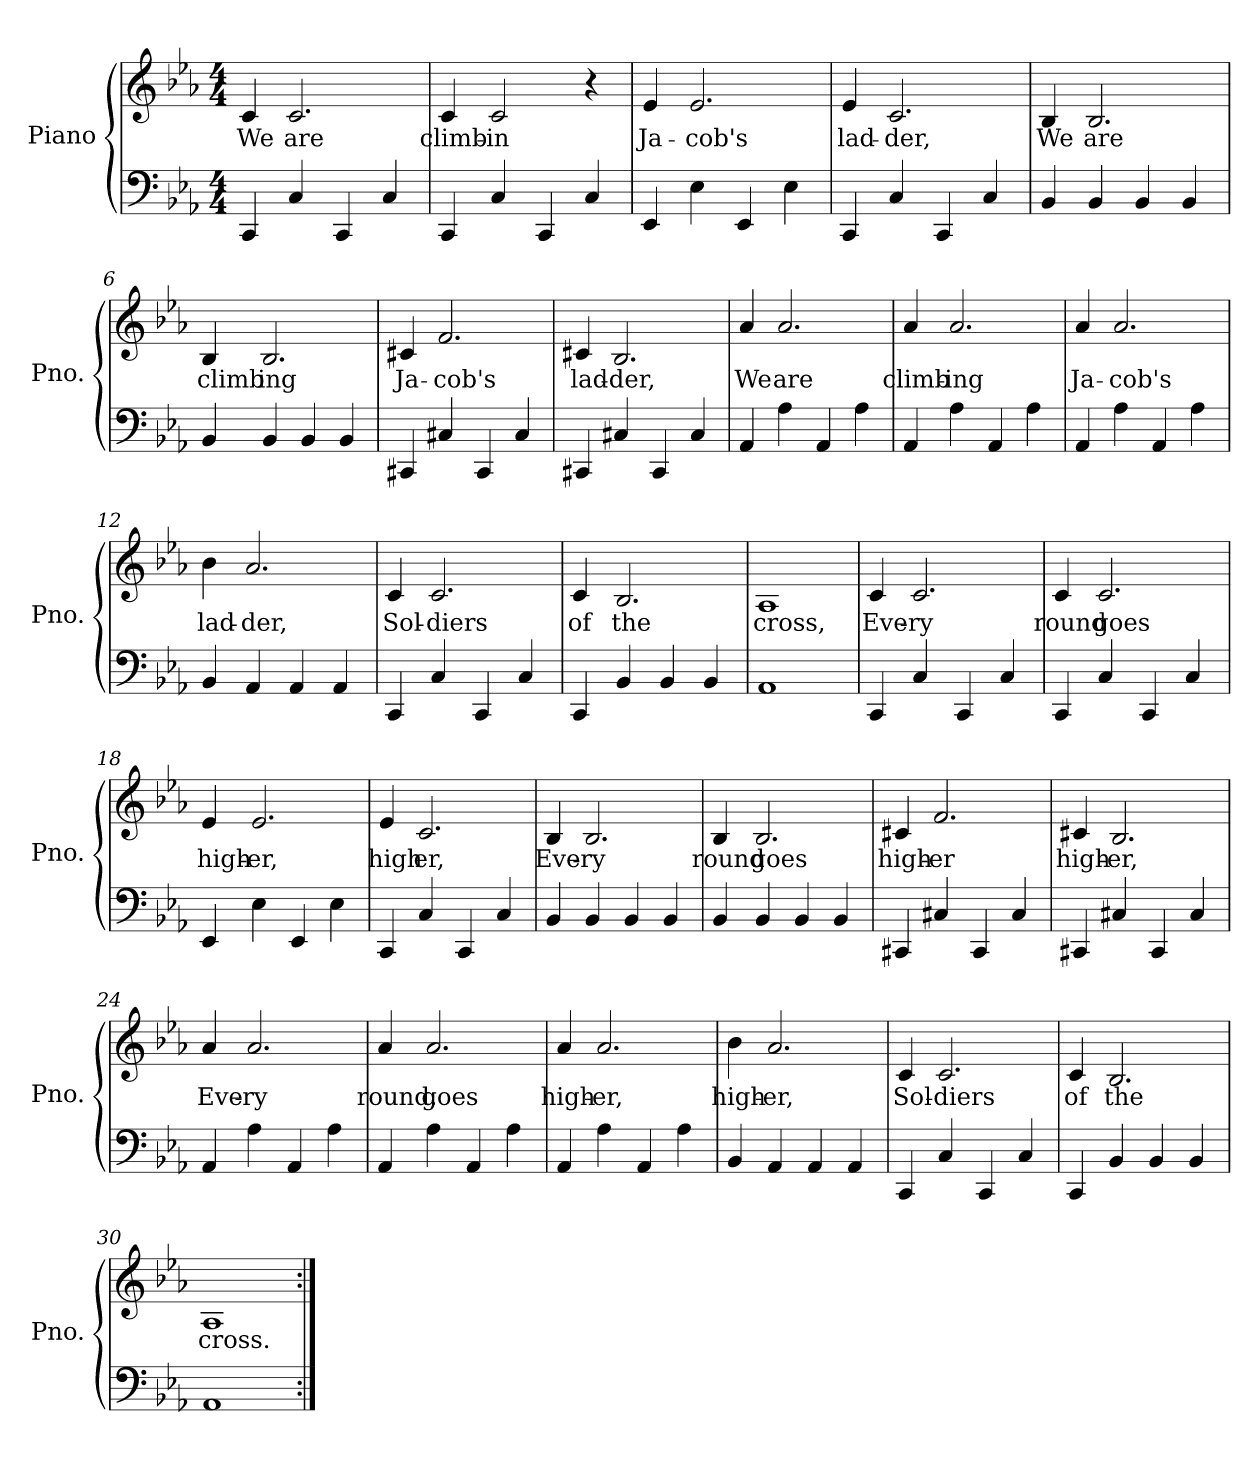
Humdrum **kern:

**kern	**kern	**text
*part1	*part1	*part1
*staff2	*staff1	*staff1
*I"Piano	*	*
*I'Pno.	*	*
*stria5	*stria5	*
*clefF4	*clefG2	*
*k[b-e-a-]	*k[b-e-a-]	*
*M4/4	*M4/4	*
*MM115	*MM115	*
=1	=1	=1
4CC	4c	We
4C	2.c	are
4CC	.	.
4C	.	.
=2	=2	=2
4CC	4c	climb-
4C	2c	in
4CC	.	.
4C	4r	.
=3	=3	=3
4EE-	4e-	Ja-
4E-	2.e-	cob's
4EE-	.	.
4E-	.	.
=4	=4	=4
4CC	4e-	lad-
4C	2.c	der,
4CC	.	.
4C	.	.
=5	=5	=5
4BB-	4B-	We
4BB-	2.B-	are
4BB-	.	.
4BB-	.	.
=6	=6	=6
4BB-	4B-	climb-
4BB-	2.B-	ing
4BB-	.	.
4BB-	.	.
=7	=7	=7
4CC#X	4c#X	Ja-
4C#X	2.f	cob's
4CC#	.	.
4C#	.	.
=8	=8	=8
4CC#X	4c#X	lad-
4C#X	2.B-	der,
4CC#	.	.
4C#	.	.
=9	=9	=9
4AA-	4a-	We
4A-	2.a-	are
4AA-	.	.
4A-	.	.
=10	=10	=10
4AA-	4a-	climb-
4A-	2.a-	ing
4AA-	.	.
4A-	.	.
=11	=11	=11
4AA-	4a-	Ja-
4A-	2.a-	cob's
4AA-	.	.
4A-	.	.
=12	=12	=12
4BB-	4b-	lad-
4AA-	2.a-	der,
4AA-	.	.
4AA-	.	.
=13	=13	=13
4CC	4c	Sol-
4C	2.c	diers
4CC	.	.
4C	.	.
=14	=14	=14
4CC	4c	of
4BB-	2.B-	the
4BB-	.	.
4BB-	.	.
=15	=15	=15
1AA-	1A-	cross,
=16	=16	=16
4CC	4c	Eve-
4C	2.c	ry
4CC	.	.
4C	.	.
=17	=17	=17
4CC	4c	round
4C	2.c	goes
4CC	.	.
4C	.	.
=18	=18	=18
4EE-	4e-	high-
4E-	2.e-	er,
4EE-	.	.
4E-	.	.
=19	=19	=19
4CC	4e-	high
4C	2.c	er,
4CC	.	.
4C	.	.
=20	=20	=20
4BB-	4B-	Eve-
4BB-	2.B-	ry
4BB-	.	.
4BB-	.	.
=21	=21	=21
4BB-	4B-	round
4BB-	2.B-	goes
4BB-	.	.
4BB-	.	.
=22	=22	=22
4CC#X	4c#X	high-
4C#X	2.f	er
4CC#	.	.
4C#	.	.
=23	=23	=23
4CC#X	4c#X	high-
4C#X	2.B-	er,
4CC#	.	.
4C#	.	.
=24	=24	=24
4AA-	4a-	Eve-
4A-	2.a-	ry
4AA-	.	.
4A-	.	.
=25	=25	=25
4AA-	4a-	round,
4A-	2.a-	goes
4AA-	.	.
4A-	.	.
=26	=26	=26
4AA-	4a-	high-
4A-	2.a-	er,
4AA-	.	.
4A-	.	.
=27	=27	=27
4BB-	4b-	high-
4AA-	2.a-	er,
4AA-	.	.
4AA-	.	.
=28	=28	=28
4CC	4c	Sol-
4C	2.c	diers
4CC	.	.
4C	.	.
=29	=29	=29
4CC	4c	of
4BB-	2.B-	the
4BB-	.	.
4BB-	.	.
=30	=30	=30
1AA-	1A-	cross.
=:|!	=:|!	=:|!
*-	*-	*-
